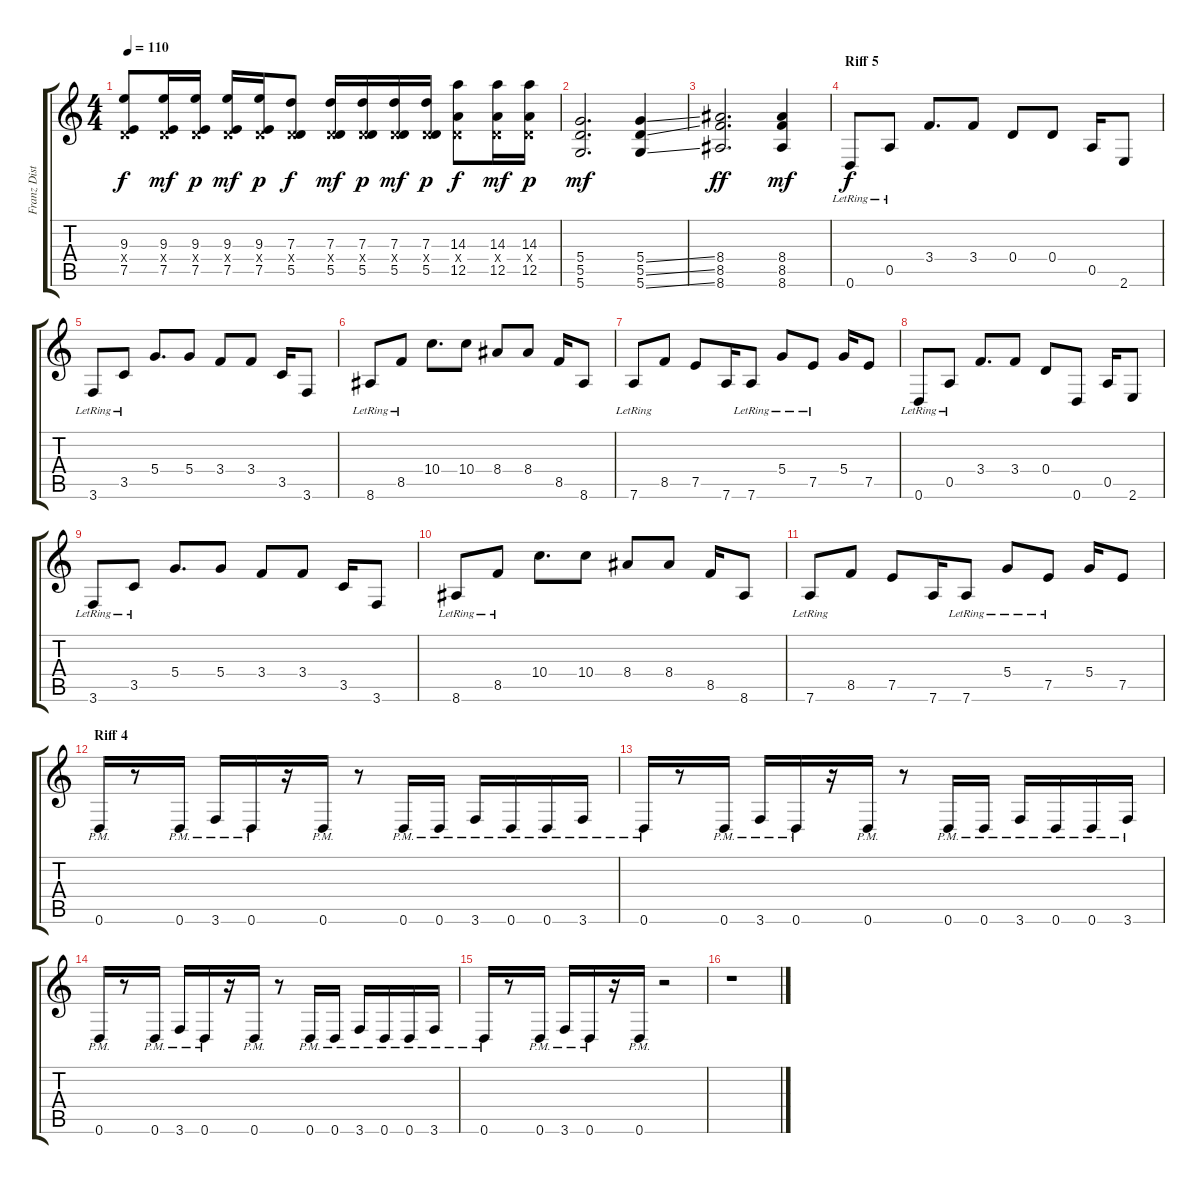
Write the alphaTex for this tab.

\track ("Franz Distortion" "Franz Dist") {instrument distortionguitar}
\staff {score tabs}
\tuning (E4 B3 G3 D3 A2 D2) {hide}
\ts (4 4)
\tempo 110
\clef g2
\ks c
(9.3 0.4{x} 7.5).8{dy f} (9.3 0.4{x} 7.5).16{dy mf} (9.3 0.4{x} 7.5).16{dy p} (9.3 0.4{x} 7.5).16{dy mf} (9.3 0.4{x} 7.5).16{dy p} (7.3 0.4{x} 5.5).8{dy f} (7.3 0.4{x} 5.5).16{dy mf} (7.3 0.4{x} 5.5).16{dy p} (7.3 0.4{x} 5.5).16{dy mf} (7.3 0.4{x} 5.5).16{dy p} (14.3 0.4{x} 12.5).8{dy f} (14.3 0.4{x} 12.5).16{dy mf} (14.3 0.4{x} 12.5).16{dy p} |
(5.4 5.5 5.6).2{d dy mf} (5.4{ss} 5.5{ss} 5.6{ss}).4 |
(8.4 8.5 8.6).2{d dy ff} (8.4 8.5 8.6).4{dy mf} |
\section ("" "Riff 5")
0.6{lr}.8{dy f} 0.5{lr}.8 3.4.8{d} 3.4.8 0.4.8 0.4.8 0.5.16 2.6.8 |
3.6{lr}.8 3.5{lr}.8 5.4.8{d} 5.4.8 3.4.8 3.4.8 3.5.16 3.6.8 |
8.6{lr}.8 8.5{lr}.8 10.4.8{d} 10.4.8 8.4.8 8.4.8 8.5.16 8.6.8 |
7.6{lr}.8 8.5.8 7.5.8 7.6.16 7.6{lr}.8 5.4{lr}.8 7.5{lr}.8 5.4.16 7.5.8 |
0.6{lr}.8 0.5{lr}.8 3.4.8{d} 3.4.8 0.4.8 0.6.8 0.5.16 2.6.8 |
3.6{lr}.8 3.5{lr}.8 5.4.8{d} 5.4.8 3.4.8 3.4.8 3.5.16 3.6.8 |
8.6{lr}.8 8.5{lr}.8 10.4.8{d} 10.4.8 8.4.8 8.4.8 8.5.16 8.6.8 |
7.6{lr}.8 8.5.8 7.5.8 7.6.16 7.6{lr}.8 5.4{lr}.8 7.5{lr}.8 5.4.16 7.5.8 |
\section ("" "Riff 4")
0.6{pm}.16 r.8 0.6{pm}.16 3.6{pm}.16 0.6{pm}.16 r.16 0.6{pm}.16 r.8 0.6{pm}.16 0.6{pm}.16 3.6{pm}.16 0.6{pm}.16 0.6{pm}.16 3.6{pm}.16 |
0.6{pm}.16 r.8 0.6{pm}.16 3.6{pm}.16 0.6{pm}.16 r.16 0.6{pm}.16 r.8 0.6{pm}.16 0.6{pm}.16 3.6{pm}.16 0.6{pm}.16 0.6{pm}.16 3.6{pm}.16 |
0.6{pm}.16 r.8 0.6{pm}.16 3.6{pm}.16 0.6{pm}.16 r.16 0.6{pm}.16 r.8 0.6{pm}.16 0.6{pm}.16 3.6{pm}.16 0.6{pm}.16 0.6{pm}.16 3.6{pm}.16 |
0.6{pm}.16 r.8 0.6{pm}.16 3.6{pm}.16 0.6{pm}.16 r.16 0.6{pm}.16 r.2 |
r.1
